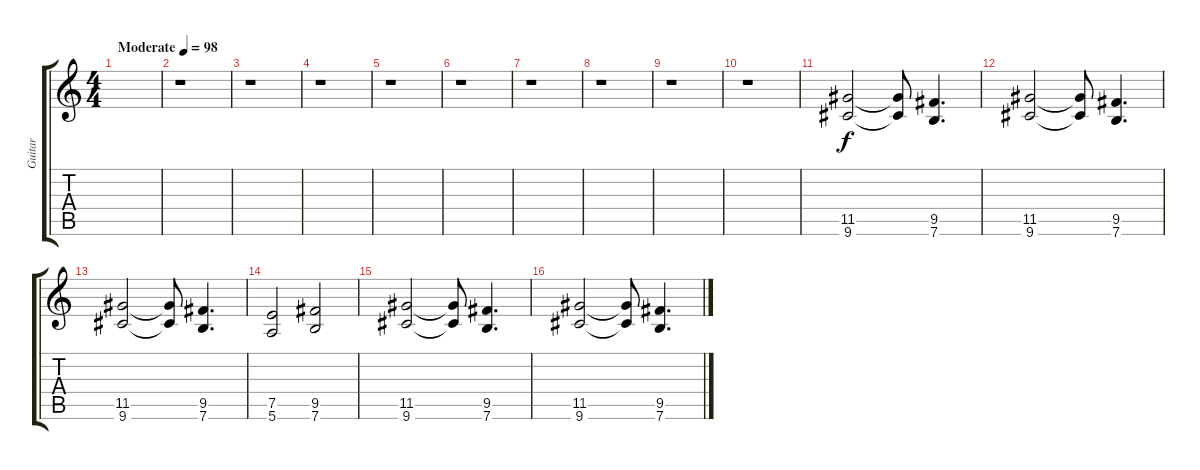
\track ("Guitar" "Guitar") {instrument distortionguitar}
\staff {score tabs}
\tuning (E4 B3 G3 D3 A2 E2) {hide}
\ts (4 4)
\tempo (98 "Moderate")
\clef g2
\ks c
|
r.1 |
r.1 |
r.1 |
r.1 |
r.1 |
r.1 |
r.1 |
r.1 |
r.1 |
(11.5 9.6).2 (11.5{t} 9.6{t}).8 (9.5 7.6).4{d} |
(11.5 9.6).2 (11.5{t} 9.6{t}).8 (9.5 7.6).4{d} |
(11.5 9.6).2 (11.5{t} 9.6{t}).8 (9.5 7.6).4{d} |
(7.5 5.6).2 (9.5 7.6).2 |
(11.5 9.6).2 (11.5{t} 9.6{t}).8 (9.5 7.6).4{d} |
(11.5 9.6).2 (11.5{t} 9.6{t}).8 (9.5 7.6).4{d}
